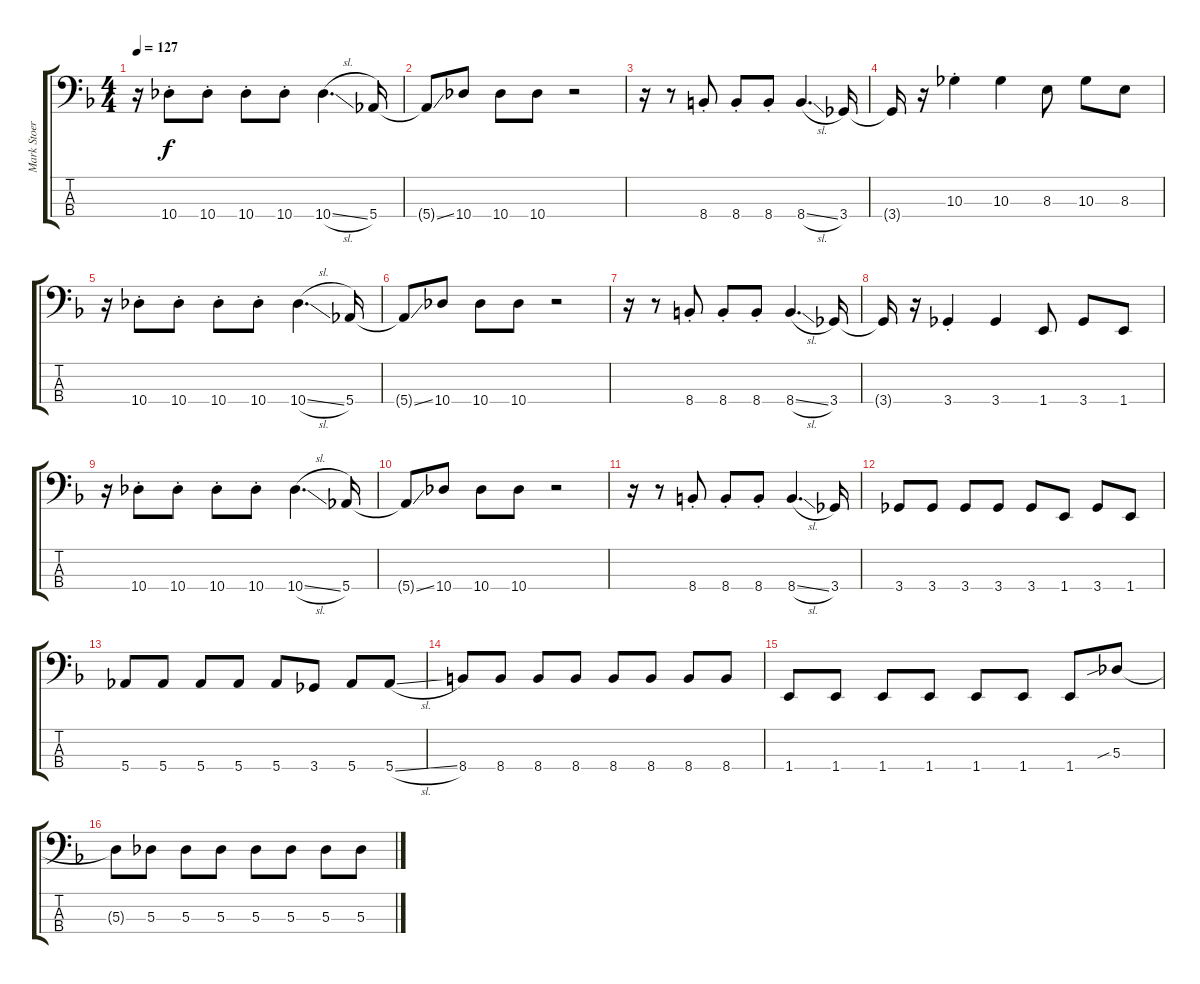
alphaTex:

\track ("Mark Stoermer" "Mark Stoer") {instrument electricbassfinger}
\staff {score tabs}
\tuning (Gb2 Db2 Ab1 Eb1) {hide}
\ts (4 4)
\tempo 127
\clef f4
\ks f
r.16{dy f} 10.4{st}.8 10.4{st}.8 10.4{st}.8 10.4{st}.8 10.4{sl}.4{d} 5.4.16 |
5.4{ss t}.8 10.4.8 10.4.8 10.4.8 r.2 |
r.16 r.8 8.4{st}.8 8.4{st}.8 8.4{st}.8 8.4{sl}.4{d} 3.4.16 |
3.4{t}.16 r.16 10.3{st}.4 10.3.4 8.3.8 10.3.8 8.3.8 |
r.16 10.4{st}.8 10.4{st}.8 10.4{st}.8 10.4{st}.8 10.4{sl}.4{d} 5.4.16 |
5.4{ss t}.8 10.4.8 10.4.8 10.4.8 r.2 |
r.16 r.8 8.4{st}.8 8.4{st}.8 8.4{st}.8 8.4{sl}.4{d} 3.4.16 |
3.4{t}.16 r.16 3.4{st}.4 3.4.4 1.4.8 3.4.8 1.4.8 |
r.16 10.4{st}.8 10.4{st}.8 10.4{st}.8 10.4{st}.8 10.4{sl}.4{d} 5.4.16 |
5.4{ss t}.8 10.4.8 10.4.8 10.4.8 r.2 |
r.16 r.8 8.4{st}.8 8.4{st}.8 8.4{st}.8 8.4{sl}.4{d} 3.4.16 |
3.4.8 3.4.8 3.4.8 3.4.8 3.4.8 1.4.8 3.4.8 1.4.8 |
5.4.8 5.4.8 5.4.8 5.4.8 5.4.8 3.4.8 5.4.8 5.4{sl}.8 |
8.4.8 8.4.8 8.4.8 8.4.8 8.4.8 8.4.8 8.4.8 8.4.8 |
1.4.8 1.4.8 1.4.8 1.4.8 1.4.8 1.4.8 1.4.8 5.3{sib}.8 |
5.3{t}.8 5.3.8 5.3.8 5.3.8 5.3.8 5.3.8 5.3.8 5.3.8
